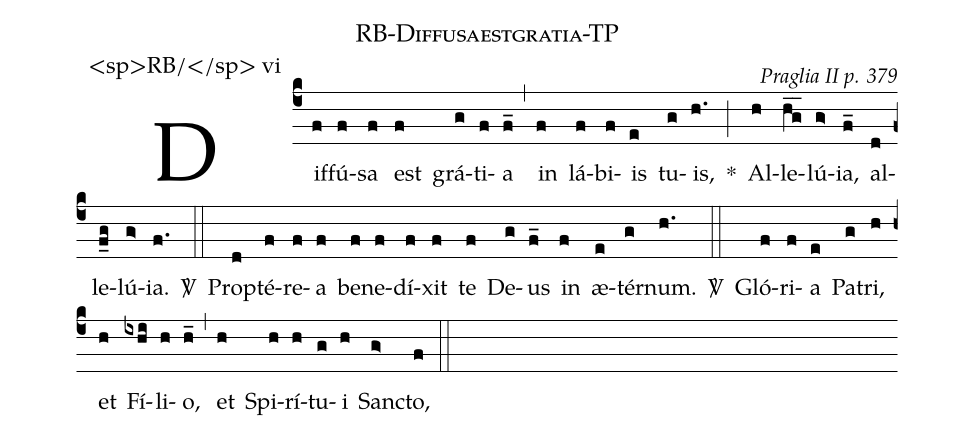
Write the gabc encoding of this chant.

name: RB-Diffusaestgratia-TP;
commentary: Praglia II p. 379;
annotation: <sp>RB/</sp> vi;
%%
(c4) Dif(f)fú(f)sa(f) est(f) grá(g)ti(f)a(f_) (,) in(f) lá(f)bi(f)is(e) tu(g)is,(h.) *(;) Al(h)le(h_g_)lú(g>)ia,(f_)  al(d)le(f_g)lú(g>)ia.(f.)
<sp>V/</sp>(::) Prop(d)té(f)re(f)a(f) be(f)ne(f)dí(f)xit(f) te(f) De(g)us(f_) in(f) æ(e)tér(g)num.(h.)
<sp>V/</sp>(::) Gló(f)ri(f)a(e) Pa(g)tri,(h) et(h) Fí(ixhi)li(h)o,(h_) (,) et(h) Spi(h)rí(h)tu(g)i(h) San(g>)cto,(f) (::)
